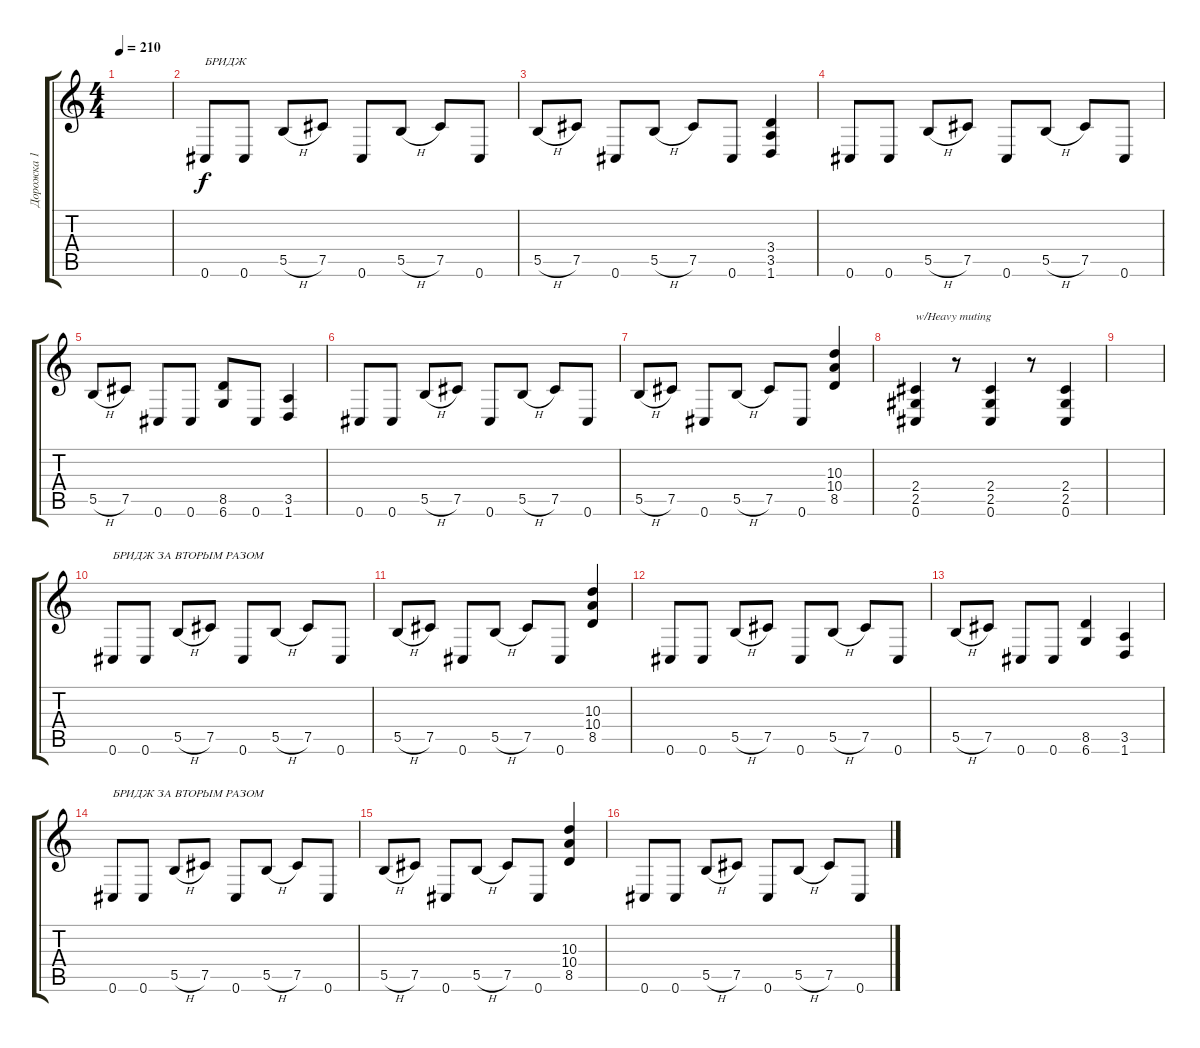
\track ("Дорожка 1" "Дорожка 1") {instrument distortionguitar}
\staff {score tabs}
\tuning (Db4 Ab3 E3 B2 Gb2 Db2) {hide}
\ts (4 4)
\tempo 210
\clef g2
\ks c
|
0.6.8{txt "БРИДЖ "} 0.6.8 5.5{h}.8 7.5.8 0.6.8 5.5{h}.8 7.5.8 0.6.8 |
5.5{h}.8 7.5.8 0.6.8 5.5{h}.8 7.5.8 0.6.8 (3.4 3.5 1.6).4 |
0.6.8 0.6.8 5.5{h}.8 7.5.8 0.6.8 5.5{h}.8 7.5.8 0.6.8 |
5.5{h}.8 7.5.8 0.6.8 0.6.8 (8.5 6.6).8 0.6.8 (3.5 1.6).4 |
0.6.8 0.6.8 5.5{h}.8 7.5.8 0.6.8 5.5{h}.8 7.5.8 0.6.8 |
5.5{h}.8 7.5.8 0.6.8 5.5{h}.8 7.5.8 0.6.8 (10.3 10.4 8.5).4 |
(2.4 2.5 0.6).4{txt "w/Heavy muting"} r.8 (2.4 2.5 0.6).4 r.8 (2.4 2.5 0.6).4 |
|
0.6.8{txt "БРИДЖ ЗА ВТОРЫМ РАЗОМ"} 0.6.8 5.5{h}.8 7.5.8 0.6.8 5.5{h}.8 7.5.8 0.6.8 |
5.5{h}.8 7.5.8 0.6.8 5.5{h}.8 7.5.8 0.6.8 (10.3 10.4 8.5).4 |
0.6.8 0.6.8 5.5{h}.8 7.5.8 0.6.8 5.5{h}.8 7.5.8 0.6.8 |
5.5{h}.8 7.5.8 0.6.8 0.6.8 (8.5 6.6).4 (3.5 1.6).4 |
0.6.8{txt "БРИДЖ ЗА ВТОРЫМ РАЗОМ"} 0.6.8 5.5{h}.8 7.5.8 0.6.8 5.5{h}.8 7.5.8 0.6.8 |
5.5{h}.8 7.5.8 0.6.8 5.5{h}.8 7.5.8 0.6.8 (10.3 10.4 8.5).4 |
0.6.8 0.6.8 5.5{h}.8 7.5.8 0.6.8 5.5{h}.8 7.5.8 0.6.8
